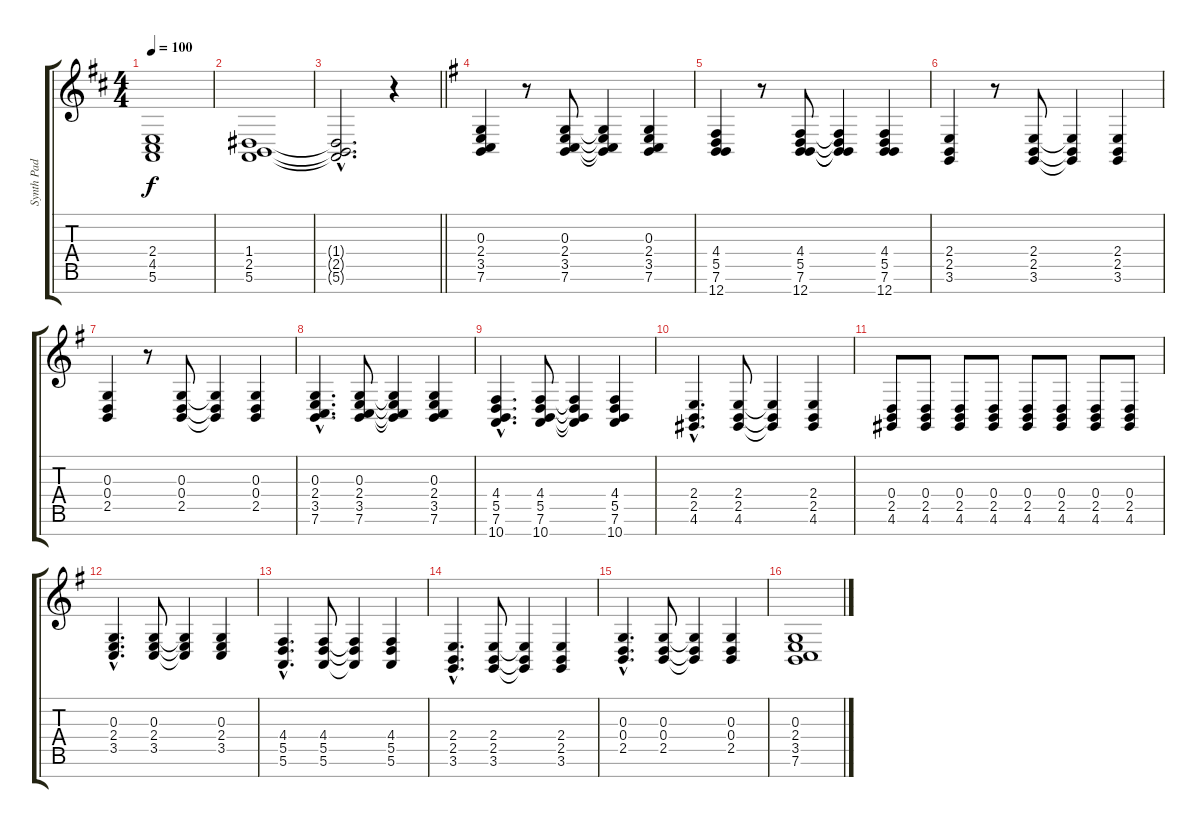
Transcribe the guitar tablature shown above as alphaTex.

\track ("Synth Pad" "Synth Pad") {instrument pad7halo}
\staff {score tabs}
\tuning (E4 B3 G3 D3 A2 E2 B1) {hide}
\ts (4 4)
\tempo 100
\clef g2
\ks d
(2.4 4.5 5.6).1{dy f} |
(1.4 2.5 5.6).1 |
\barLineRight lightlight
(1.4{hac t} 2.5{hac t} 5.6{hac t}).2{d} r.4 |
\ks g
(0.3 2.4 3.5 7.6).4 r.8 (0.3 2.4 3.5 7.6).8 (0.3{t} 2.4{t} 3.5{t} 7.6{t}).4 (0.3 2.4 3.5 7.6).4 |
(4.4 5.5 7.6 12.7).4 r.8 (4.4 5.5 7.6 12.7).8 (4.4{t} 5.5{t} 7.6{t} 12.7{t}).4 (4.4 5.5 7.6 12.7).4 |
(2.4 2.5 3.6).4 r.8 (2.4 2.5 3.6).8 (2.4{t} 2.5{t} 3.6{t}).4 (2.4 2.5 3.6).4 |
(0.3 0.4 2.5).4 r.8 (0.3 0.4 2.5).8 (0.3{t} 0.4{t} 2.5{t}).4 (0.3 0.4 2.5).4 |
(0.3{hac} 2.4{hac} 3.5{hac} 7.6{hac}).4{d} (0.3 2.4 3.5 7.6).8 (0.3{t} 2.4{t} 3.5{t} 7.6{t}).4 (0.3 2.4 3.5 7.6).4 |
(4.4{hac} 5.5{hac} 7.6{hac} 10.7{hac}).4{d} (4.4 5.5 7.6 10.7).8 (4.4{t} 5.5{t} 7.6{t} 10.7{t}).4 (4.4 5.5 7.6 10.7).4 |
(2.4{hac} 2.5{hac} 4.6{hac}).4{d} (2.4 2.5 4.6).8 (2.4{t} 2.5{t} 4.6{t}).4 (2.4 2.5 4.6).4 |
(0.4 2.5 4.6).8 (0.4 2.5 4.6).8 (0.4 2.5 4.6).8 (0.4 2.5 4.6).8 (0.4 2.5 4.6).8 (0.4 2.5 4.6).8 (0.4 2.5 4.6).8 (0.4 2.5 4.6).8 |
(0.3{hac} 2.4{hac} 3.5{hac}).4{d} (0.3 2.4 3.5).8 (0.3{t} 2.4{t} 3.5{t}).4 (0.3 2.4 3.5).4 |
(4.4{hac} 5.5{hac} 5.6{hac}).4{d} (4.4 5.5 5.6).8 (4.4{t} 5.5{t} 5.6{t}).4 (4.4 5.5 5.6).4 |
(2.4{hac} 2.5{hac} 3.6{hac}).4{d} (2.4 2.5 3.6).8 (2.4{t} 2.5{t} 3.6{t}).4 (2.4 2.5 3.6).4 |
(0.3{hac} 0.4{hac} 2.5{hac}).4{d} (0.3 0.4 2.5).8 (0.3{t} 0.4{t} 2.5{t}).4 (0.3 0.4 2.5).4 |
(0.3 2.4 3.5 7.6).1
